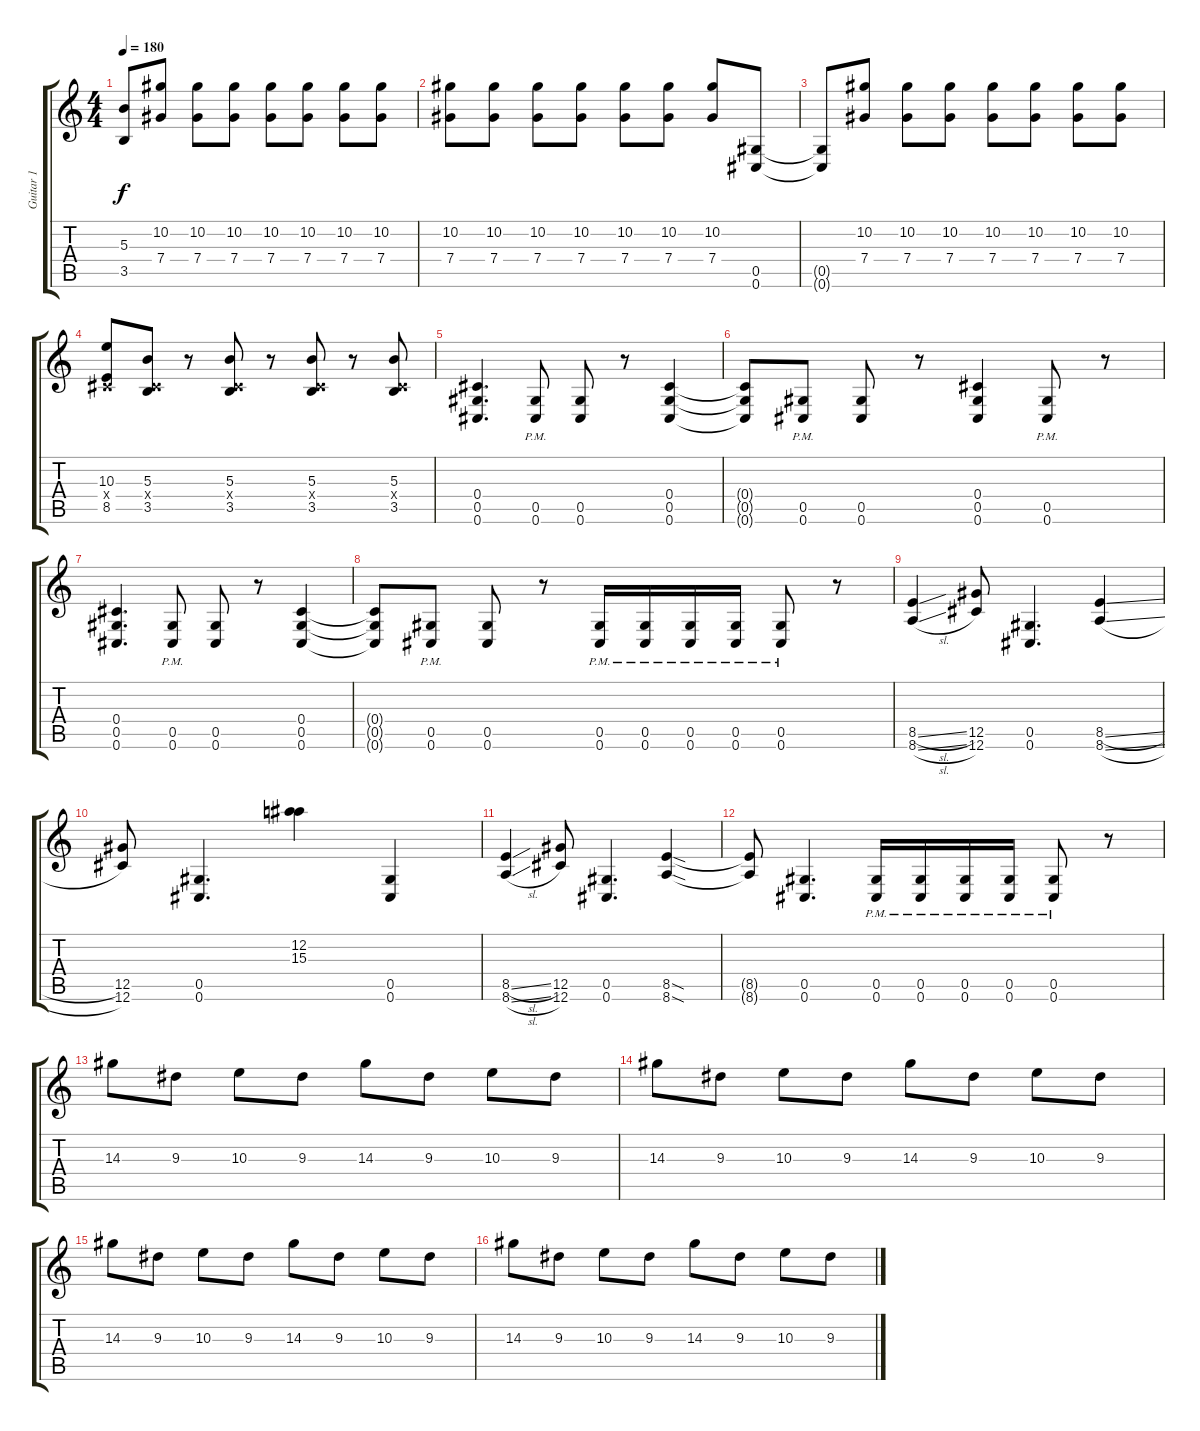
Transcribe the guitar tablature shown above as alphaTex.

\track ("Guitar 1" "Guitar 1") {instrument distortionguitar}
\staff {score tabs}
\tuning (Eb4 Bb3 Gb3 Db3 Ab2 Db2) {hide}
\ts (4 4)
\tempo 180
\clef g2
\ks c
(5.3{t} 3.5{t}).8{dy f} (10.2 7.4).8 (10.2 7.4).8 (10.2 7.4).8 (10.2 7.4).8 (10.2 7.4).8 (10.2 7.4).8 (10.2 7.4).8 |
(10.2 7.4).8 (10.2 7.4).8 (10.2 7.4).8 (10.2 7.4).8 (10.2 7.4).8 (10.2 7.4).8 (10.2 7.4).8 (0.5 0.6).8 |
(0.5{t} 0.6{t}).8 (10.2 7.4).8 (10.2 7.4).8 (10.2 7.4).8 (10.2 7.4).8 (10.2 7.4).8 (10.2 7.4).8 (10.2 7.4).8 |
(10.3 0.4{x} 8.5).8 (5.3 0.4{x} 3.5).8 r.8 (5.3 0.4{x} 3.5).8 r.8 (5.3 0.4{x} 3.5).8 r.8 (5.3 0.4{x} 3.5).8 |
(0.4 0.5 0.6).4{d} (0.5{pm} 0.6{pm}).8 (0.5 0.6).8 r.8 (0.4 0.5 0.6).4 |
(0.4{t} 0.5{t} 0.6{t}).8 (0.5{pm} 0.6{pm}).8 (0.5 0.6).8 r.8 (0.4 0.5 0.6).4 (0.5{pm} 0.6{pm}).8 r.8 |
(0.4 0.5 0.6).4{d} (0.5{pm} 0.6{pm}).8 (0.5 0.6).8 r.8 (0.4 0.5 0.6).4 |
(0.4{t} 0.5{t} 0.6{t}).8 (0.5{pm} 0.6{pm}).8 (0.5 0.6).8 r.8 (0.5{pm} 0.6{pm}).16 (0.5{pm} 0.6{pm}).16 (0.5{pm} 0.6{pm}).16 (0.5{pm} 0.6{pm}).16 (0.5{pm} 0.6{pm}).8 r.8 |
(8.5{sl} 8.6{sl}).4 (12.5 12.6).8 (0.5 0.6).4{d} (8.5{sl} 8.6{sl}).4 |
(12.5 12.6).8 (0.5 0.6).4{d} (12.2 15.3).4 (0.5 0.6).4 |
(8.5{sl} 8.6{sl}).4 (12.5 12.6).8 (0.5 0.6).4{d} (8.5{sod} 8.6{sod}).4 |
(8.5{t} 8.6{t}).8 (0.5 0.6).4{d} (0.5{pm} 0.6{pm}).16 (0.5{pm} 0.6{pm}).16 (0.5{pm} 0.6{pm}).16 (0.5{pm} 0.6{pm}).16 (0.5{pm} 0.6{pm}).8 r.8 |
14.3.8 9.3.8 10.3.8 9.3.8 14.3.8 9.3.8 10.3.8 9.3.8 |
14.3.8 9.3.8 10.3.8 9.3.8 14.3.8 9.3.8 10.3.8 9.3.8 |
14.3.8 9.3.8 10.3.8 9.3.8 14.3.8 9.3.8 10.3.8 9.3.8 |
14.3.8 9.3.8 10.3.8 9.3.8 14.3.8 9.3.8 10.3.8 9.3.8
